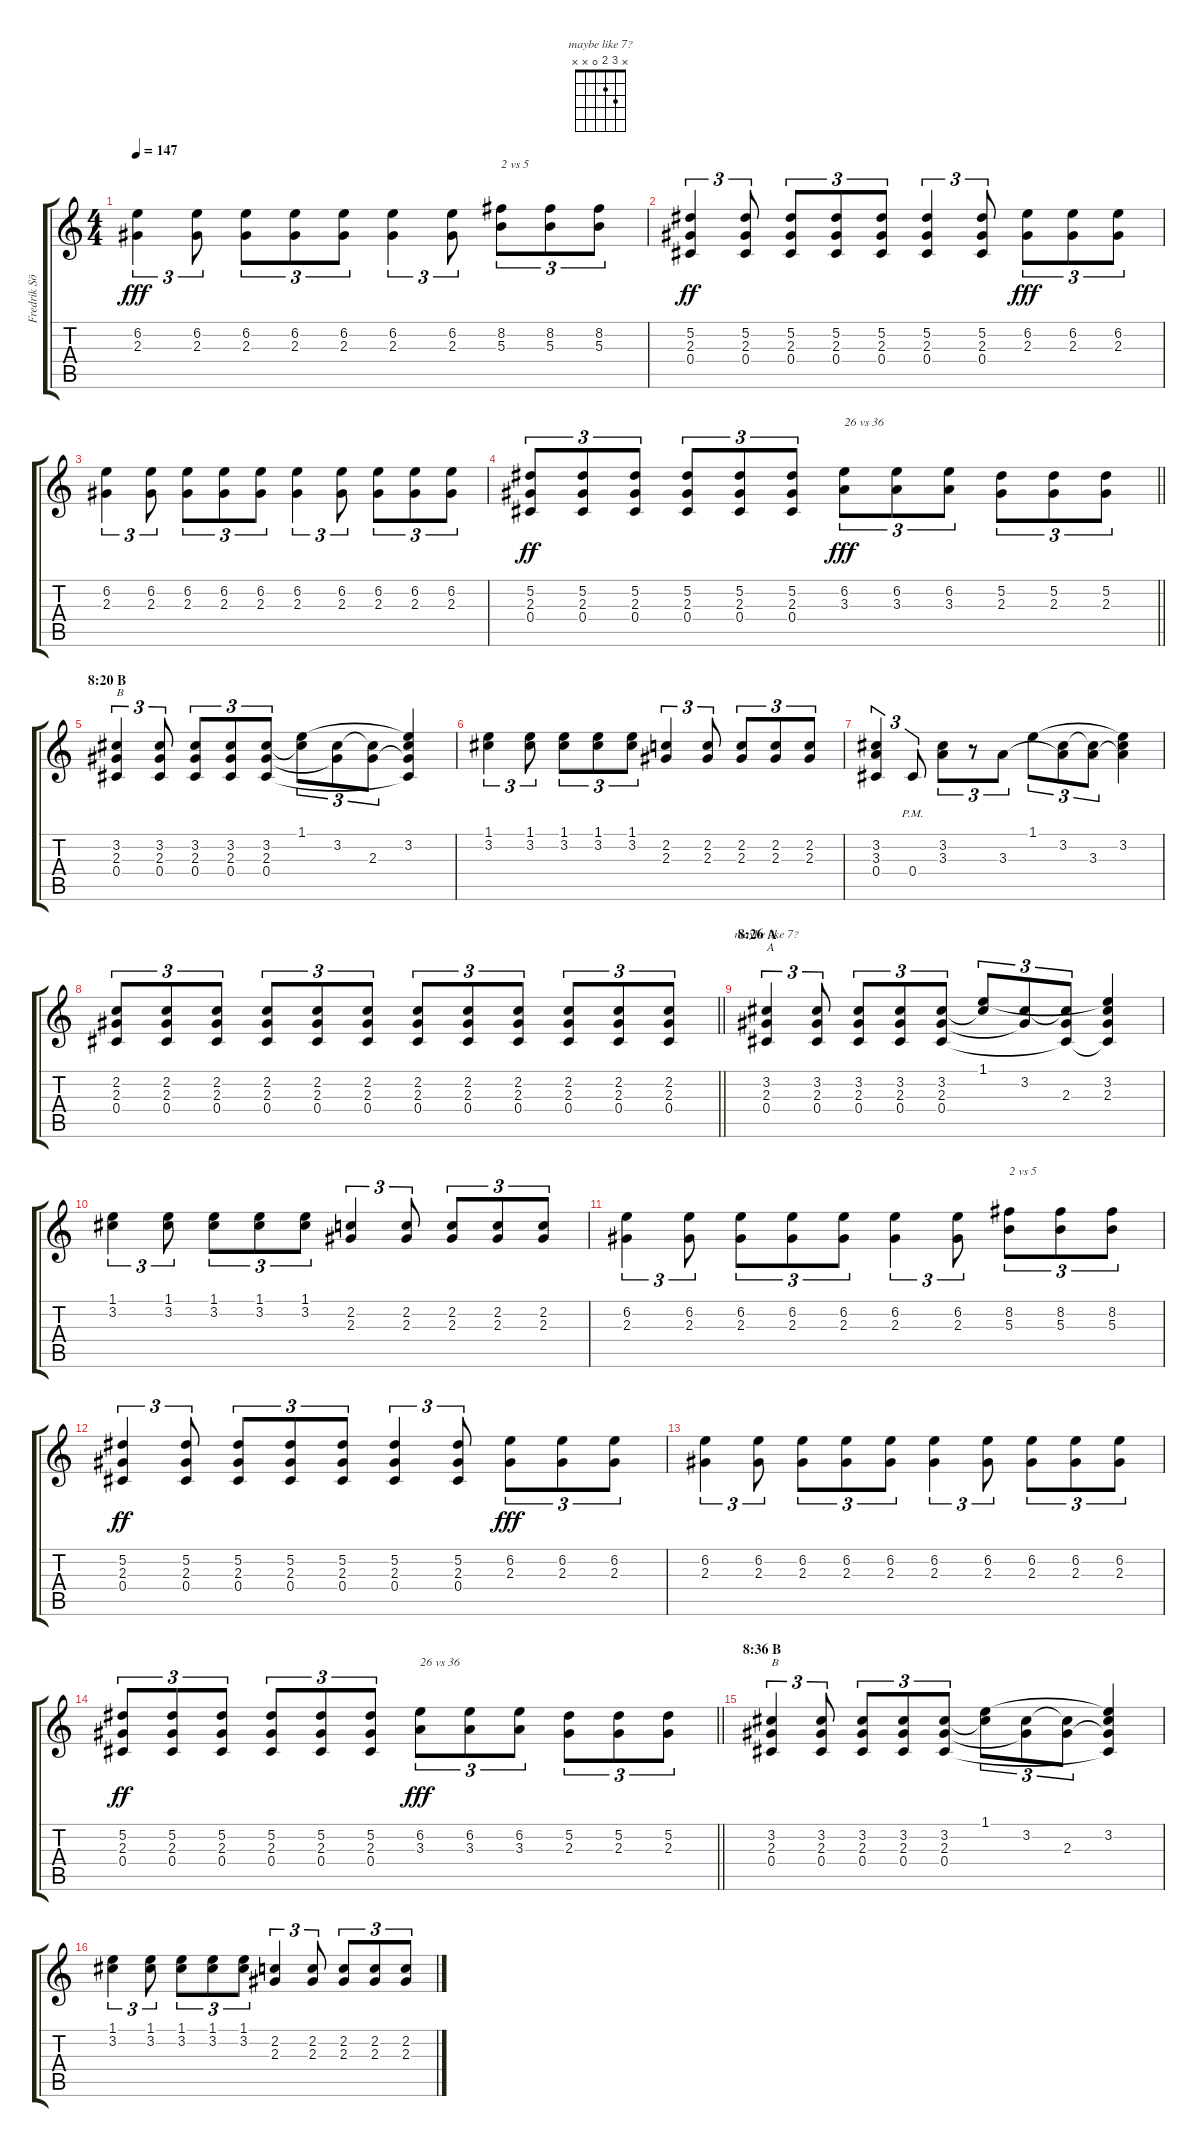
\track ("Fredrik Söderberg (D# Tuning)" "Fredrik Sö") {instrument distortionguitar}
\staff {score tabs}
\tuning (Eb4 Bb3 Gb3 Db3 Ab2 Eb2) {hide}
\chord ("maybe like 7?" x 3 2 0 x x)
\ts (4 4)
\tempo 147
\clef g2
\ks c
(6.2 2.3).4{tu (3 2) dy fff} (6.2 2.3).8{tu (3 2)} (6.2 2.3).8{tu (3 2)} (6.2 2.3).8{tu (3 2)} (6.2 2.3).8{tu (3 2)} (6.2 2.3).4{tu (3 2)} (6.2 2.3).8{tu (3 2)} (8.2 5.3).8{tu (3 2) txt "2 vs 5"} (8.2 5.3).8{tu (3 2)} (8.2 5.3).8{tu (3 2)} |
(5.2 2.3 0.4).4{tu (3 2) dy ff} (5.2 2.3 0.4).8{tu (3 2)} (5.2 2.3 0.4).8{tu (3 2)} (5.2 2.3 0.4).8{tu (3 2)} (5.2 2.3 0.4).8{tu (3 2)} (5.2 2.3 0.4).4{tu (3 2)} (5.2 2.3 0.4).8{tu (3 2)} (6.2 2.3).8{tu (3 2) dy fff} (6.2 2.3).8{tu (3 2)} (6.2 2.3).8{tu (3 2)} |
(6.2 2.3).4{tu (3 2)} (6.2 2.3).8{tu (3 2)} (6.2 2.3).8{tu (3 2)} (6.2 2.3).8{tu (3 2)} (6.2 2.3).8{tu (3 2)} (6.2 2.3).4{tu (3 2)} (6.2 2.3).8{tu (3 2)} (6.2 2.3).8{tu (3 2)} (6.2 2.3).8{tu (3 2)} (6.2 2.3).8{tu (3 2)} |
\barLineRight lightlight
(5.2 2.3 0.4).8{tu (3 2) dy ff} (5.2 2.3 0.4).8{tu (3 2)} (5.2 2.3 0.4).8{tu (3 2)} (5.2 2.3 0.4).8{tu (3 2)} (5.2 2.3 0.4).8{tu (3 2)} (5.2 2.3 0.4).8{tu (3 2)} (6.2 3.3).8{tu (3 2) txt "26 vs 36" dy fff} (6.2 3.3).8{tu (3 2)} (6.2 3.3).8{tu (3 2)} (5.2 2.3).8{tu (3 2)} (5.2 2.3).8{tu (3 2)} (5.2 2.3).8{tu (3 2)} |
\section ("" "8:20 B")
(3.2 2.3 0.4).4{tu (3 2) txt "B"} (3.2 2.3 0.4).8{tu (3 2)} (3.2 2.3 0.4).8{tu (3 2)} (3.2 2.3 0.4).8{tu (3 2)} (3.2 2.3 0.4).8{tu (3 2)} (1.1 3.2{t}).8{tu (3 2)} (3.2 2.3{t}).8{tu (3 2)} (3.2{t} 2.3).8{tu (3 2)} (1.1{t} 3.2 2.3{t} 0.4{t}).4 |
(1.1 3.2).4{tu (3 2)} (1.1 3.2).8{tu (3 2)} (1.1 3.2).8{tu (3 2)} (1.1 3.2).8{tu (3 2)} (1.1 3.2).8{tu (3 2)} (2.2 2.3).4{tu (3 2)} (2.2 2.3).8{tu (3 2)} (2.2 2.3).8{tu (3 2)} (2.2 2.3).8{tu (3 2)} (2.2 2.3).8{tu (3 2)} |
(3.2 3.3 0.4).4{tu (3 2)} 0.4{pm}.8{tu (3 2)} (3.2 3.3).8{tu (3 2)} r.8{tu (3 2)} 3.3.8{tu (3 2)} 1.1.8{tu (3 2)} (3.2 3.3{t}).8{tu (3 2)} (3.2{t} 3.3).8{tu (3 2)} (1.1{t} 3.2 3.3{t}).4 |
\barLineRight lightlight
(2.2 2.3 0.4).8{tu (3 2)} (2.2 2.3 0.4).8{tu (3 2)} (2.2 2.3 0.4).8{tu (3 2)} (2.2 2.3 0.4).8{tu (3 2)} (2.2 2.3 0.4).8{tu (3 2)} (2.2 2.3 0.4).8{tu (3 2)} (2.2 2.3 0.4).8{tu (3 2)} (2.2 2.3 0.4).8{tu (3 2)} (2.2 2.3 0.4).8{tu (3 2)} (2.2 2.3 0.4).8{tu (3 2)} (2.2 2.3 0.4).8{tu (3 2)} (2.2 2.3 0.4).8{tu (3 2)} |
\section ("" "8:26 A")
(3.2 2.3 0.4).4{tu (3 2) ch "maybe like 7?" txt "A"} (3.2 2.3 0.4).8{tu (3 2)} (3.2 2.3 0.4).8{tu (3 2)} (3.2 2.3 0.4).8{tu (3 2)} (3.2 2.3 0.4).8{tu (3 2)} (1.1 3.2{t}).8{tu (3 2)} (3.2 2.3{t}).8{tu (3 2)} (3.2{t} 2.3 0.4{t}).8{tu (3 2)} (1.1{t} 3.2 2.3 0.4{t}).4 |
(1.1 3.2).4{tu (3 2)} (1.1 3.2).8{tu (3 2)} (1.1 3.2).8{tu (3 2)} (1.1 3.2).8{tu (3 2)} (1.1 3.2).8{tu (3 2)} (2.2 2.3).4{tu (3 2)} (2.2 2.3).8{tu (3 2)} (2.2 2.3).8{tu (3 2)} (2.2 2.3).8{tu (3 2)} (2.2 2.3).8{tu (3 2)} |
(6.2 2.3).4{tu (3 2)} (6.2 2.3).8{tu (3 2)} (6.2 2.3).8{tu (3 2)} (6.2 2.3).8{tu (3 2)} (6.2 2.3).8{tu (3 2)} (6.2 2.3).4{tu (3 2)} (6.2 2.3).8{tu (3 2)} (8.2 5.3).8{tu (3 2) txt "2 vs 5"} (8.2 5.3).8{tu (3 2)} (8.2 5.3).8{tu (3 2)} |
(5.2 2.3 0.4).4{tu (3 2) dy ff} (5.2 2.3 0.4).8{tu (3 2)} (5.2 2.3 0.4).8{tu (3 2)} (5.2 2.3 0.4).8{tu (3 2)} (5.2 2.3 0.4).8{tu (3 2)} (5.2 2.3 0.4).4{tu (3 2)} (5.2 2.3 0.4).8{tu (3 2)} (6.2 2.3).8{tu (3 2) dy fff} (6.2 2.3).8{tu (3 2)} (6.2 2.3).8{tu (3 2)} |
(6.2 2.3).4{tu (3 2)} (6.2 2.3).8{tu (3 2)} (6.2 2.3).8{tu (3 2)} (6.2 2.3).8{tu (3 2)} (6.2 2.3).8{tu (3 2)} (6.2 2.3).4{tu (3 2)} (6.2 2.3).8{tu (3 2)} (6.2 2.3).8{tu (3 2)} (6.2 2.3).8{tu (3 2)} (6.2 2.3).8{tu (3 2)} |
\barLineRight lightlight
(5.2 2.3 0.4).8{tu (3 2) dy ff} (5.2 2.3 0.4).8{tu (3 2)} (5.2 2.3 0.4).8{tu (3 2)} (5.2 2.3 0.4).8{tu (3 2)} (5.2 2.3 0.4).8{tu (3 2)} (5.2 2.3 0.4).8{tu (3 2)} (6.2 3.3).8{tu (3 2) txt "26 vs 36" dy fff} (6.2 3.3).8{tu (3 2)} (6.2 3.3).8{tu (3 2)} (5.2 2.3).8{tu (3 2)} (5.2 2.3).8{tu (3 2)} (5.2 2.3).8{tu (3 2)} |
\section ("" "8:36 B")
(3.2 2.3 0.4).4{tu (3 2) txt "B"} (3.2 2.3 0.4).8{tu (3 2)} (3.2 2.3 0.4).8{tu (3 2)} (3.2 2.3 0.4).8{tu (3 2)} (3.2 2.3 0.4).8{tu (3 2)} (1.1 3.2{t}).8{tu (3 2)} (3.2 2.3{t}).8{tu (3 2)} (3.2{t} 2.3).8{tu (3 2)} (1.1{t} 3.2 2.3{t} 0.4{t}).4 |
(1.1 3.2).4{tu (3 2)} (1.1 3.2).8{tu (3 2)} (1.1 3.2).8{tu (3 2)} (1.1 3.2).8{tu (3 2)} (1.1 3.2).8{tu (3 2)} (2.2 2.3).4{tu (3 2)} (2.2 2.3).8{tu (3 2)} (2.2 2.3).8{tu (3 2)} (2.2 2.3).8{tu (3 2)} (2.2 2.3).8{tu (3 2)}
